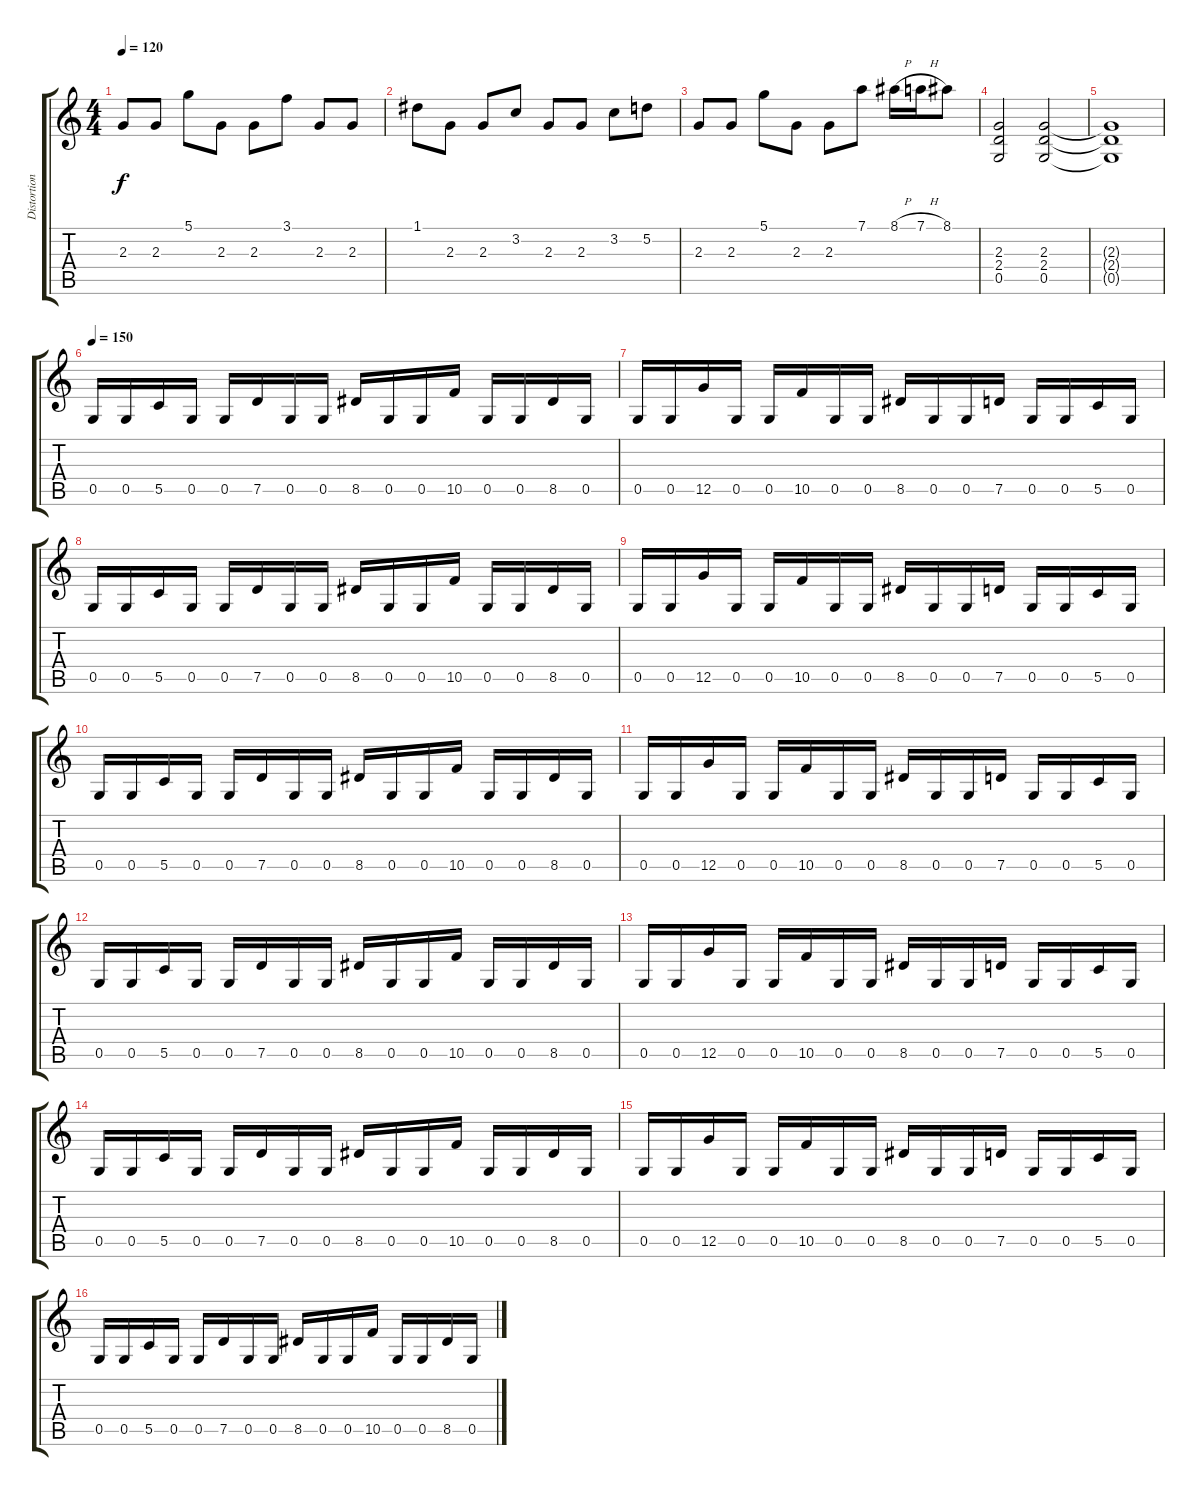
\track ("Distortion II" "Distortion") {instrument distortionguitar}
\staff {score tabs}
\tuning (D4 A3 F3 C3 G2 D2) {hide}
\ts (4 4)
\tempo 120
\clef g2
\ks c
2.3.8{dy f} 2.3.8 5.1.8 2.3.8 2.3.8 3.1.8 2.3.8 2.3.8 |
1.1.8 2.3.8 2.3.8 3.2.8 2.3.8 2.3.8 3.2.8 5.2.8 |
2.3.8 2.3.8 5.1.8 2.3.8 2.3.8 7.1.8 8.1{h}.16 7.1{h}.16 8.1.8 |
(2.3 2.4 0.5).2 (2.3 2.4 0.5).2 |
(2.3{t} 2.4{t} 0.5{t}).1 |
\tempo 150
0.5.16 0.5.16 5.5.16 0.5.16 0.5.16 7.5.16 0.5.16 0.5.16 8.5.16 0.5.16 0.5.16 10.5.16 0.5.16 0.5.16 8.5.16 0.5.16 |
0.5.16 0.5.16 12.5.16 0.5.16 0.5.16 10.5.16 0.5.16 0.5.16 8.5.16 0.5.16 0.5.16 7.5.16 0.5.16 0.5.16 5.5.16 0.5.16 |
0.5.16 0.5.16 5.5.16 0.5.16 0.5.16 7.5.16 0.5.16 0.5.16 8.5.16 0.5.16 0.5.16 10.5.16 0.5.16 0.5.16 8.5.16 0.5.16 |
0.5.16 0.5.16 12.5.16 0.5.16 0.5.16 10.5.16 0.5.16 0.5.16 8.5.16 0.5.16 0.5.16 7.5.16 0.5.16 0.5.16 5.5.16 0.5.16 |
0.5.16 0.5.16 5.5.16 0.5.16 0.5.16 7.5.16 0.5.16 0.5.16 8.5.16 0.5.16 0.5.16 10.5.16 0.5.16 0.5.16 8.5.16 0.5.16 |
0.5.16 0.5.16 12.5.16 0.5.16 0.5.16 10.5.16 0.5.16 0.5.16 8.5.16 0.5.16 0.5.16 7.5.16 0.5.16 0.5.16 5.5.16 0.5.16 |
0.5.16 0.5.16 5.5.16 0.5.16 0.5.16 7.5.16 0.5.16 0.5.16 8.5.16 0.5.16 0.5.16 10.5.16 0.5.16 0.5.16 8.5.16 0.5.16 |
0.5.16 0.5.16 12.5.16 0.5.16 0.5.16 10.5.16 0.5.16 0.5.16 8.5.16 0.5.16 0.5.16 7.5.16 0.5.16 0.5.16 5.5.16 0.5.16 |
0.5.16 0.5.16 5.5.16 0.5.16 0.5.16 7.5.16 0.5.16 0.5.16 8.5.16 0.5.16 0.5.16 10.5.16 0.5.16 0.5.16 8.5.16 0.5.16 |
0.5.16 0.5.16 12.5.16 0.5.16 0.5.16 10.5.16 0.5.16 0.5.16 8.5.16 0.5.16 0.5.16 7.5.16 0.5.16 0.5.16 5.5.16 0.5.16 |
0.5.16 0.5.16 5.5.16 0.5.16 0.5.16 7.5.16 0.5.16 0.5.16 8.5.16 0.5.16 0.5.16 10.5.16 0.5.16 0.5.16 8.5.16 0.5.16
